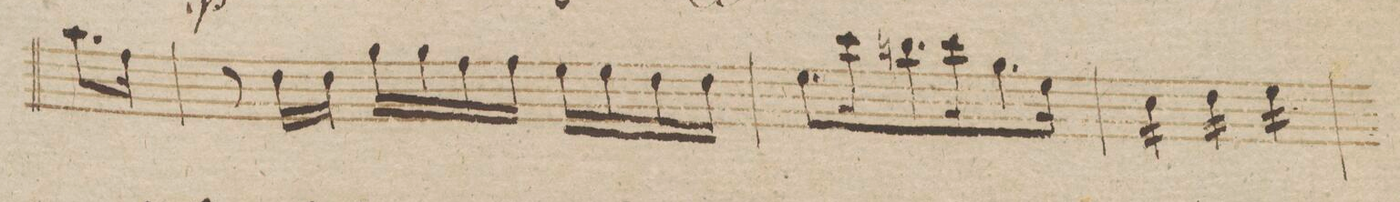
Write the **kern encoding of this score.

**kern	**dynam
*I"Violino Imo	*
*clefG2	*
*k[b-]	*
*met(c)	*
*M3/4	*
8.aa\L	.
16ff\Jk	.
=25	=25
8r	.
16dd\LL	.
16dd\JJ	.
16gg\LL	.
16gg\	.
16ff\	.
16ff\JJ	.
16ee\LL	.
16ee\	.
16dd\	.
16dd\JJ	.
=26	=26
8.ee\L	.
16ccc\K	.
8.bbn\	.
16ccc\K	.
8.gg\	.
16ee\Jk	.
=27	=27
*tremolo	*
16cc\LL	.
16cc\	.
16cc\	.
16cc\JJ	.
16dd\LL	.
16dd\	.
16dd\	.
16dd\JJ	.
16ee\LL	.
16ee\	.
16ee\	.
16ee\JJ	.
=28	=28
*-	*-
